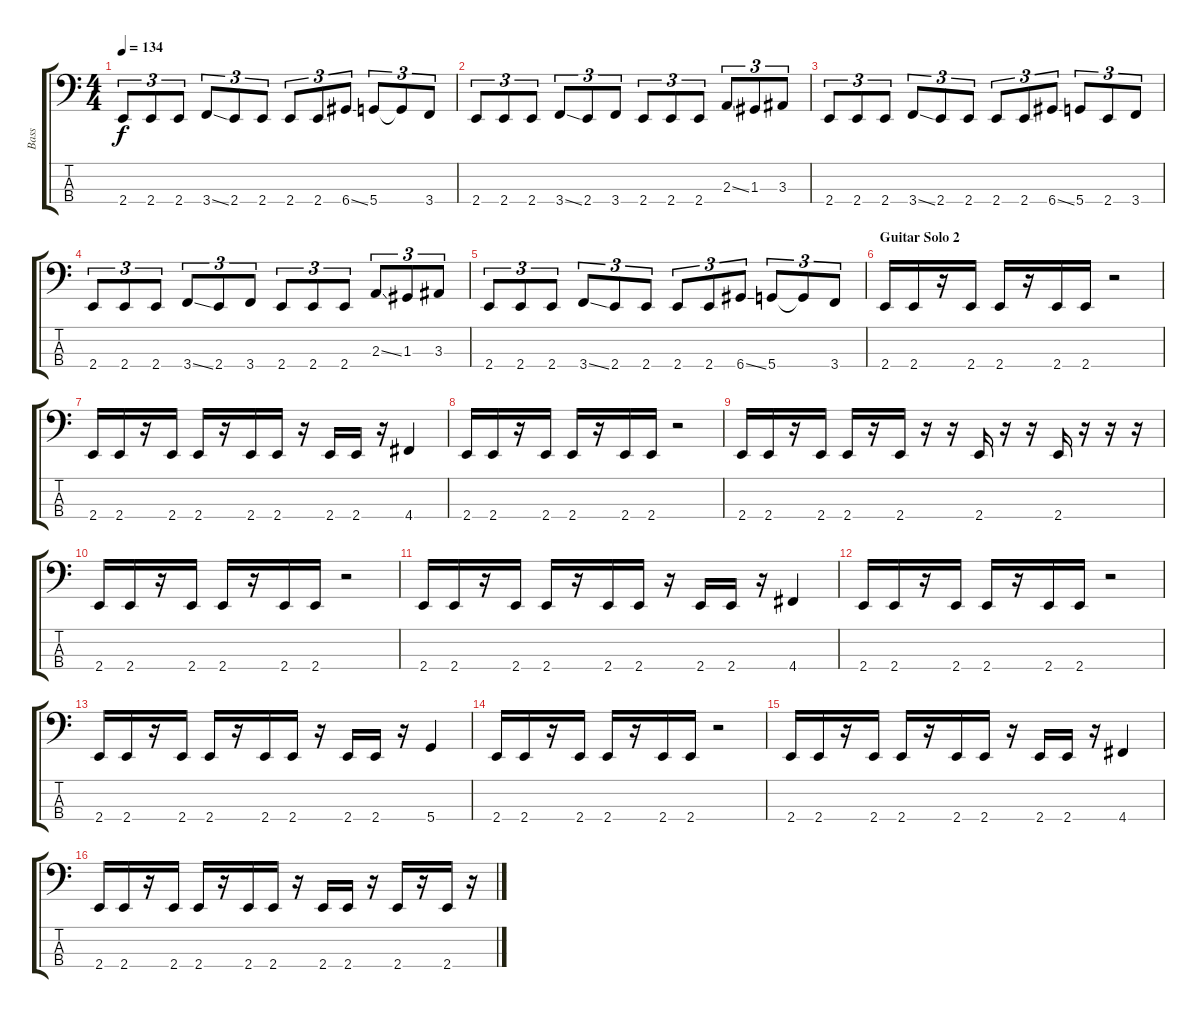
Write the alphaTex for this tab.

\track ("Bass" "Bass") {instrument electricbassfinger}
\staff {score tabs}
\tuning (F2 C2 G1 D1) {hide}
\ts (4 4)
\tempo 134
\clef f4
\ks c
2.4.8{tu (3 2) dy f} 2.4.8{tu (3 2)} 2.4.8{tu (3 2)} 3.4{ss}.8{tu (3 2)} 2.4.8{tu (3 2)} 2.4.8{tu (3 2)} 2.4.8{tu (3 2)} 2.4.8{tu (3 2)} 6.4{ss}.8{tu (3 2)} 5.4.8{tu (3 2)} 5.4{t}.8{tu (3 2)} 3.4.8{tu (3 2)} |
2.4.8{tu (3 2)} 2.4.8{tu (3 2)} 2.4.8{tu (3 2)} 3.4{ss}.8{tu (3 2)} 2.4.8{tu (3 2)} 3.4.8{tu (3 2)} 2.4.8{tu (3 2)} 2.4.8{tu (3 2)} 2.4.8{tu (3 2)} 2.3{ss}.8{tu (3 2)} 1.3.8{tu (3 2)} 3.3.8{tu (3 2)} |
2.4.8{tu (3 2)} 2.4.8{tu (3 2)} 2.4.8{tu (3 2)} 3.4{ss}.8{tu (3 2)} 2.4.8{tu (3 2)} 2.4.8{tu (3 2)} 2.4.8{tu (3 2)} 2.4.8{tu (3 2)} 6.4{ss}.8{tu (3 2)} 5.4.8{tu (3 2)} 2.4.8{tu (3 2)} 3.4.8{tu (3 2)} |
2.4.8{tu (3 2)} 2.4.8{tu (3 2)} 2.4.8{tu (3 2)} 3.4{ss}.8{tu (3 2)} 2.4.8{tu (3 2)} 3.4.8{tu (3 2)} 2.4.8{tu (3 2)} 2.4.8{tu (3 2)} 2.4.8{tu (3 2)} 2.3{ss}.8{tu (3 2)} 1.3.8{tu (3 2)} 3.3.8{tu (3 2)} |
2.4.8{tu (3 2)} 2.4.8{tu (3 2)} 2.4.8{tu (3 2)} 3.4{ss}.8{tu (3 2)} 2.4.8{tu (3 2)} 2.4.8{tu (3 2)} 2.4.8{tu (3 2)} 2.4.8{tu (3 2)} 6.4{ss}.8{tu (3 2)} 5.4.8{tu (3 2)} 5.4{t}.8{tu (3 2)} 3.4.8{tu (3 2)} |
\section ("" "Guitar Solo 2")
2.4.16 2.4.16 r.16 2.4.16 2.4.16 r.16 2.4.16 2.4.16 r.2 |
2.4.16 2.4.16 r.16 2.4.16 2.4.16 r.16 2.4.16 2.4.16 r.16 2.4.16 2.4.16 r.16 4.4.4 |
2.4.16 2.4.16 r.16 2.4.16 2.4.16 r.16 2.4.16 2.4.16 r.2 |
2.4.16 2.4.16 r.16 2.4.16 2.4.16 r.16 2.4.16 r.16 r.16 2.4.16 r.16 r.16 2.4.16 r.16 r.16 r.16 |
2.4.16 2.4.16 r.16 2.4.16 2.4.16 r.16 2.4.16 2.4.16 r.2 |
2.4.16 2.4.16 r.16 2.4.16 2.4.16 r.16 2.4.16 2.4.16 r.16 2.4.16 2.4.16 r.16 4.4.4 |
2.4.16 2.4.16 r.16 2.4.16 2.4.16 r.16 2.4.16 2.4.16 r.2 |
2.4.16 2.4.16 r.16 2.4.16 2.4.16 r.16 2.4.16 2.4.16 r.16 2.4.16 2.4.16 r.16 5.4.4 |
2.4.16 2.4.16 r.16 2.4.16 2.4.16 r.16 2.4.16 2.4.16 r.2 |
2.4.16 2.4.16 r.16 2.4.16 2.4.16 r.16 2.4.16 2.4.16 r.16 2.4.16 2.4.16 r.16 4.4.4 |
2.4.16 2.4.16 r.16 2.4.16 2.4.16 r.16 2.4.16 2.4.16 r.16 2.4.16 2.4.16 r.16 2.4.16 r.16 2.4.16 r.16
